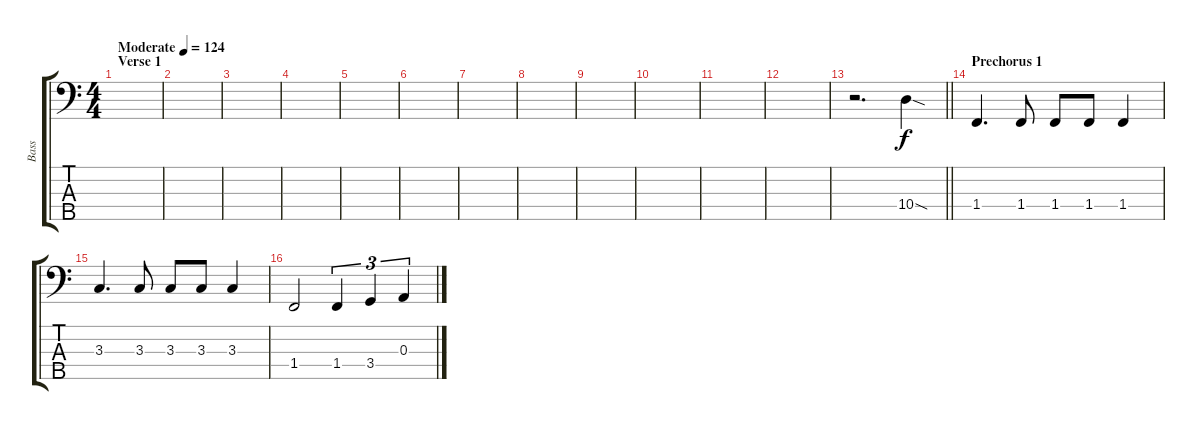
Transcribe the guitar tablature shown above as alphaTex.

\track ("Bass" "Bass") {instrument electricbassfinger}
\staff {score tabs}
\tuning (G2 D2 A1 E1 B0) {hide}
\ts (4 4)
\section ("" "Verse 1")
\tempo (124 "Moderate")
\clef f4
\ks c
|
|
|
|
|
|
|
|
|
|
|
|
\barLineRight lightlight
r.2{d} 10.4{sod}.4 |
\section ("" "Prechorus 1")
1.4.4{d} 1.4.8 1.4.8 1.4.8 1.4.4 |
3.3.4{d} 3.3.8 3.3.8 3.3.8 3.3.4 |
1.4.2 1.4.4{tu (3 2)} 3.4.4{tu (3 2)} 0.3.4{tu (3 2)}
